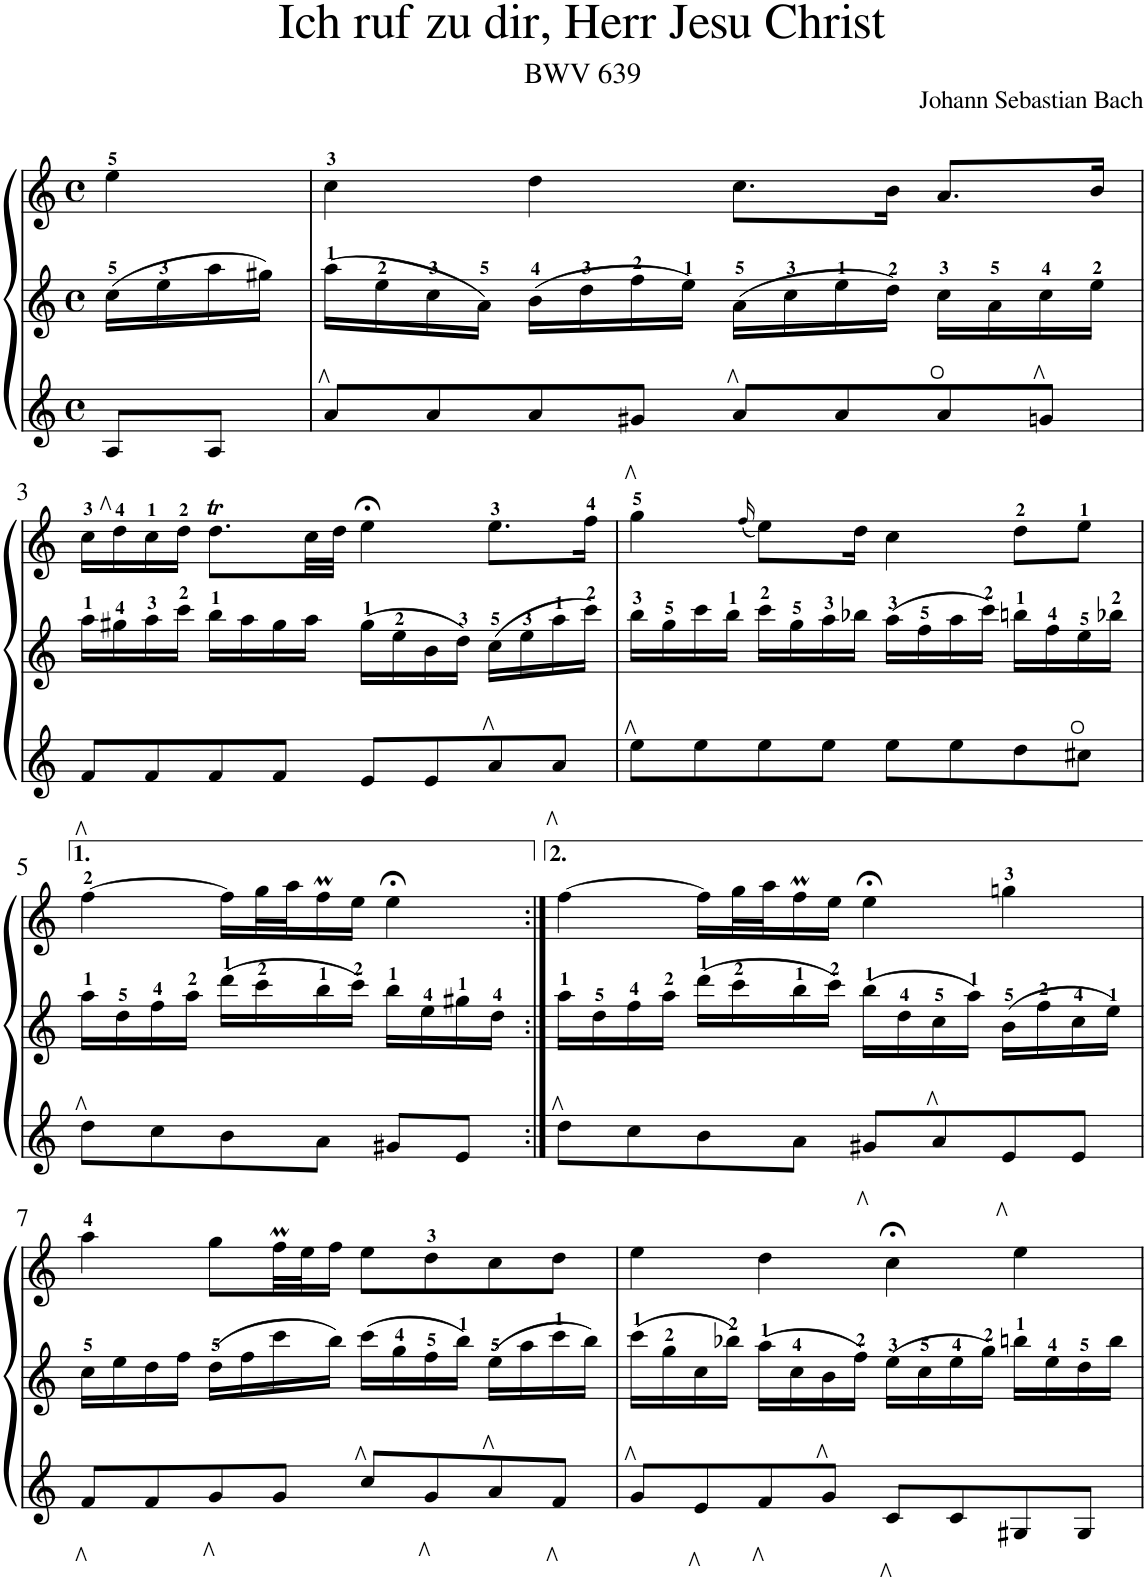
**kern	**kern	**kern
*part1	*part1	*part1
*staff3	*staff2	*staff1
*I"Pipe Organ	*	*
*I'P Org	*	*
*clefG2	*clefG2	*clefG2
*k[]	*k[]	*k[]
*M4/4	*M4/4	*M4/4
*met(c)	*met(c)	*met(c)
=1	=1	=1
*^	*	*
8AA!L	8A/L	16cc\LL	4ee\
.	.	16ee\	.
8AA!J	8A/J	16aa\	.
.	.	16gg#X\JJ	.
=2	=2	=2	=2
8A!L	8a/L	16aa\LL	4cc\
.	.	16ee\	.
8A!	8a/	16cc\	.
.	.	16a\JJ	.
8A!	8a/	16b\LL	4dd\
.	.	16dd\	.
8G#X!J	8g#X/J	16ff\	.
.	.	16ee\JJ	.
8A!L	8a/L	16a\LL	8.cc\L
.	.	16cc\	.
8A!	8a/	16ee\	.
.	.	16dd\JJ	16b\Jk
8A!	8a/	16cc\LL	8.a/L
.	.	16a\	.
8Gn!J	8gn/J	16cc\	.
.	.	16ee\JJ	16b/Jk
!!LO:LB:g=z
=3	=3	=3	=3
8F!L	8f/L	16aa\LL	16cc\LL
.	.	16gg#X\	16dd\
8F!	8f/	16aa\	16cc\
.	.	16ccc\JJ	16dd\JJ
8F!	8f/	16bb\LL	8.ddT\L
.	.	16aa\	.
8F!J	8f/J	16gg#\	.
.	.	16aa\JJ	32cc\LL
.	.	.	32dd\JJJ
8E!L	8e/L	16gg#\LL	4ee;<\
.	.	16ee\	.
8E!	8e/	16b\	.
.	.	16dd\JJ	.
8A!	8a/	16cc\LL	8.ee\L
.	.	16ee\	.
8A!J	8a/J	16aa\	.
.	.	16ccc\JJ	16ff\Jk
=4	=4	=4	=4
*	*	*	*^
8e!L	8ee\L	16bb\LL	4gg\	4ryy
.	.	16gg\	.	.
8e!	8ee\	16ccc\	.	.
.	.	16bb\JJ	.	.
.	.	.	(16qff/	.
8e!	8ee\	16ccc\LL	8.ee\L)	16ff!KL
.	.	16gg\	.	8ee!J
8e!J	8ee\J	16aa\	.	.
.	.	16bb-X\JJ	16dd\Jk	2ryy
8e!L	8ee\L	16aa\LL	4cc\	.
.	.	16ff\	.	.
8e!	8ee\	16aa\	.	.
.	.	16ccc\JJ	.	.
8d!	8dd\	16bbn\LL	8dd\L	.
.	.	16ff\	.	.
8c#X!J	8cc#X\J	16ee\	8ee\J	.
.	.	16bb-X\JJ	.	16ryy
!!LO:LB:g=z
=5	=5	=5	=5	=5
*	*	*	*v	*v
8d!L	8dd\L	16aa\LL	[4ff\
.	.	16dd\	.
8c!	8cc\	16ff\	.
.	.	16aa\JJ	.
8B!	8b\	16ddd\LL	16ff\LL]
.	.	16ccc\	32gg\L
.	.	.	32aa\J
8A!J	8a\J	16bb\	16ffM\
.	.	16ccc\JJ	16ee\JJ
8G#X!L	8g#X/L	16bb\LL	4ee;<\
.	.	16ee\	.
8E!J	8e/J	16gg#X\	.
.	.	16dd\JJ	.
=6:|!	=6:|!	=6:|!	=6:|!
8d!L	8dd\L	16aa\LL	[4ff\
.	.	16dd\	.
8c!	8cc\	16ff\	.
.	.	16aa\JJ	.
8B!	8b\	16ddd\LL	16ff\LL]
.	.	16ccc\	32gg\L
.	.	.	32aa\J
8A!J	8a\J	16bb\	16ffM\
.	.	16ccc\JJ	16ee\JJ
8G#X!L	8g#X/L	16bb\LL	4ee;<\
.	.	16dd\	.
8A!	8a/	16cc\	.
.	.	16aa\JJ	.
8E!	8e/	16b\LL	4ggn\
.	.	16ff\	.
8E!J	8e/J	16cc\	.
.	.	16ee\JJ	.
!!LO:LB:g=z
=7	=7	=7	=7
8F!L	8f/L	16cc\LL	4aa\
.	.	16ee\	.
8F!	8f/	16dd\	.
.	.	16ff\JJ	.
8G!	8g/	16dd\LL	8gg\L
.	.	16ff\	.
8G!J	8g/J	16ccc\	32ffM\LL
.	.	.	32ee\J
.	.	16bb\JJ	16ff\JJ
8c!L	8cc/L	16ccc\LL	8ee\L
.	.	16gg\	.
8G!	8g/	16ff\	8dd\
.	.	16bb\JJ	.
8A!	8a/	16ee\LL	8cc\
.	.	16aa\	.
8F!J	8f/J	16ccc\	8dd\J
.	.	16bb\JJ	.
=8	=8	=8	=8
8G!L	8g/L	16ccc\LL	4ee\
.	.	16gg\	.
8E!	8e/	16cc\	.
.	.	16bb-X\JJ	.
8F!	8f/	16aa\LL	4dd\
.	.	16cc\	.
8G!J	8g/J	16b\	.
.	.	16ff\JJ	.
8C!L	8c/L	16ee\LL	4cc;<\
.	.	16cc\	.
8C!	8c/	16ee\	.
.	.	16gg\JJ	.
8GG#X!	8G#X/	16bbn\LL	4ee\
.	.	16ee\	.
8GG#!J	8G#/J	16dd\	.
.	.	16bb\JJ	.
*v	*v	*	*
=	=	=
*-	*-	*-
